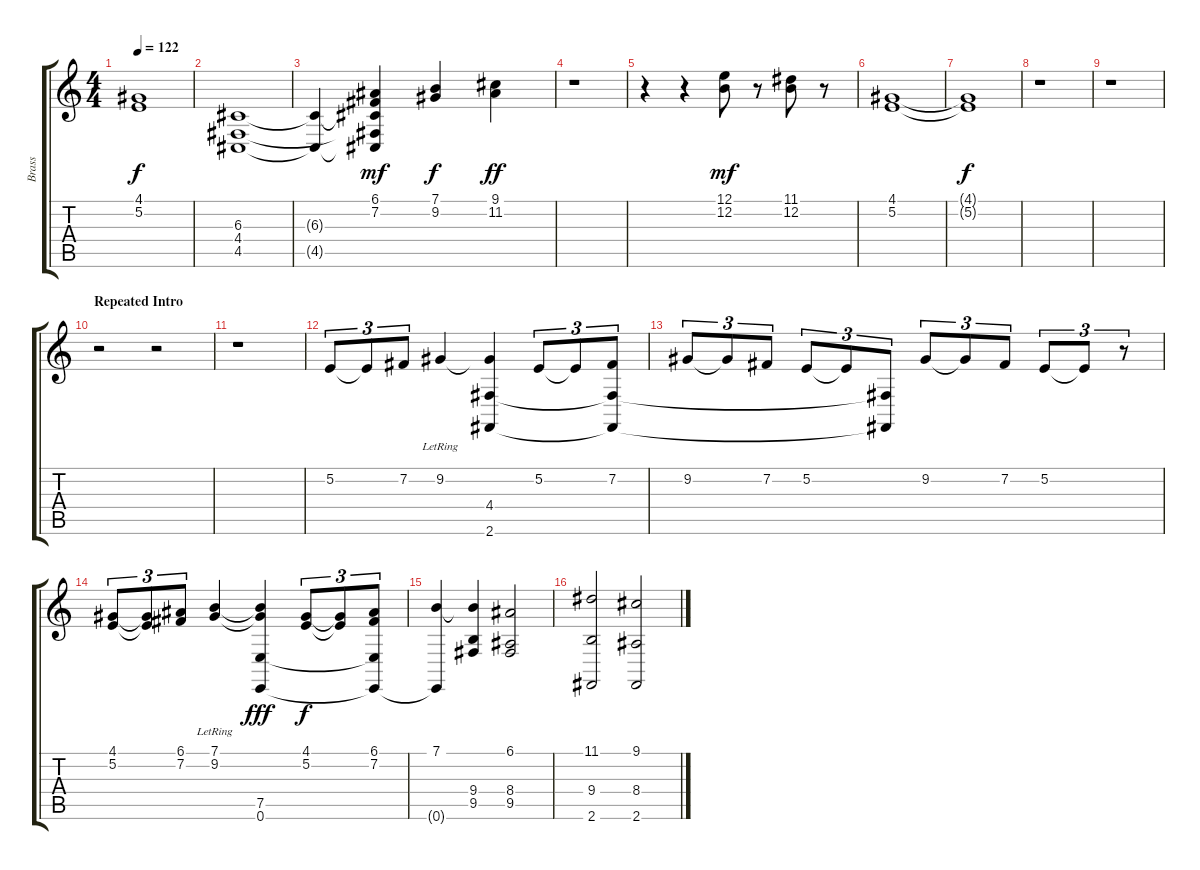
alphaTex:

\track ("Brass" "Brass") {instrument trumpet}
\staff {score tabs}
\tuning (E4 B3 G3 D3 A2 E2) {hide}
\ts (4 4)
\tempo 122
\clef g2
\ks c
(4.1{t} 5.2{t}).1{dy f} |
(6.3 4.4 4.5).1 |
(6.3{t} 4.5{t}).4 (6.1 7.2 6.3{t} 4.4{t} 4.5{t}).4{dy mf volume 16} (7.1 9.2).4{dy f} (9.1 11.2).4{dy ff} |
r.1 |
r.4 r.4 (12.1 12.2).8{dy mf} r.8 (11.1 12.2).8 r.8 |
(4.1 5.2).1 |
(4.1{t} 5.2{t}).1{dy f} |
r.1 |
r.1 |
\section ("" "Repeated Intro")
r.2 r.2 |
r.1 |
5.2.8{tu (3 2) volume 10} 5.2{t}.8{tu (3 2)} 7.2.8{tu (3 2)} 9.2{lr}.4 (9.2{t} 4.4 2.6).4 5.2.8{tu (3 2)} 5.2{t}.8{tu (3 2)} (7.2 4.4{t} 2.6{t}).8{tu (3 2)} |
9.2.8{tu (3 2)} 9.2{t}.8{tu (3 2)} 7.2.8{tu (3 2)} 5.2.8{tu (3 2)} 5.2{t}.8{tu (3 2)} (4.4{t} 2.6{t}).8{tu (3 2)} 9.2.8{tu (3 2) volume 12} 9.2{t}.8{tu (3 2)} 7.2.8{tu (3 2)} 5.2.8{tu (3 2)} 5.2{t}.8{tu (3 2)} r.8{tu (3 2)} |
(4.1 5.2).8{tu (3 2) volume 14} (4.1{t} 5.2{t}).8{tu (3 2)} (6.1 7.2).8{tu (3 2)} (7.1 9.2{lr}).4 (7.1{t} 9.2{t} 7.5 0.6).4{dy fff} (4.1 5.2).8{tu (3 2) dy f} (4.1{t} 5.2{t}).8{tu (3 2)} (6.1 7.2 7.5{t} 0.6{t}).8{tu (3 2)} |
(7.1 0.6{t}).4 (7.1{t} 9.4 9.5).4 (6.1 8.4 9.5).2 |
(11.1 9.4 2.6).2 (9.1 8.4 2.6).2
